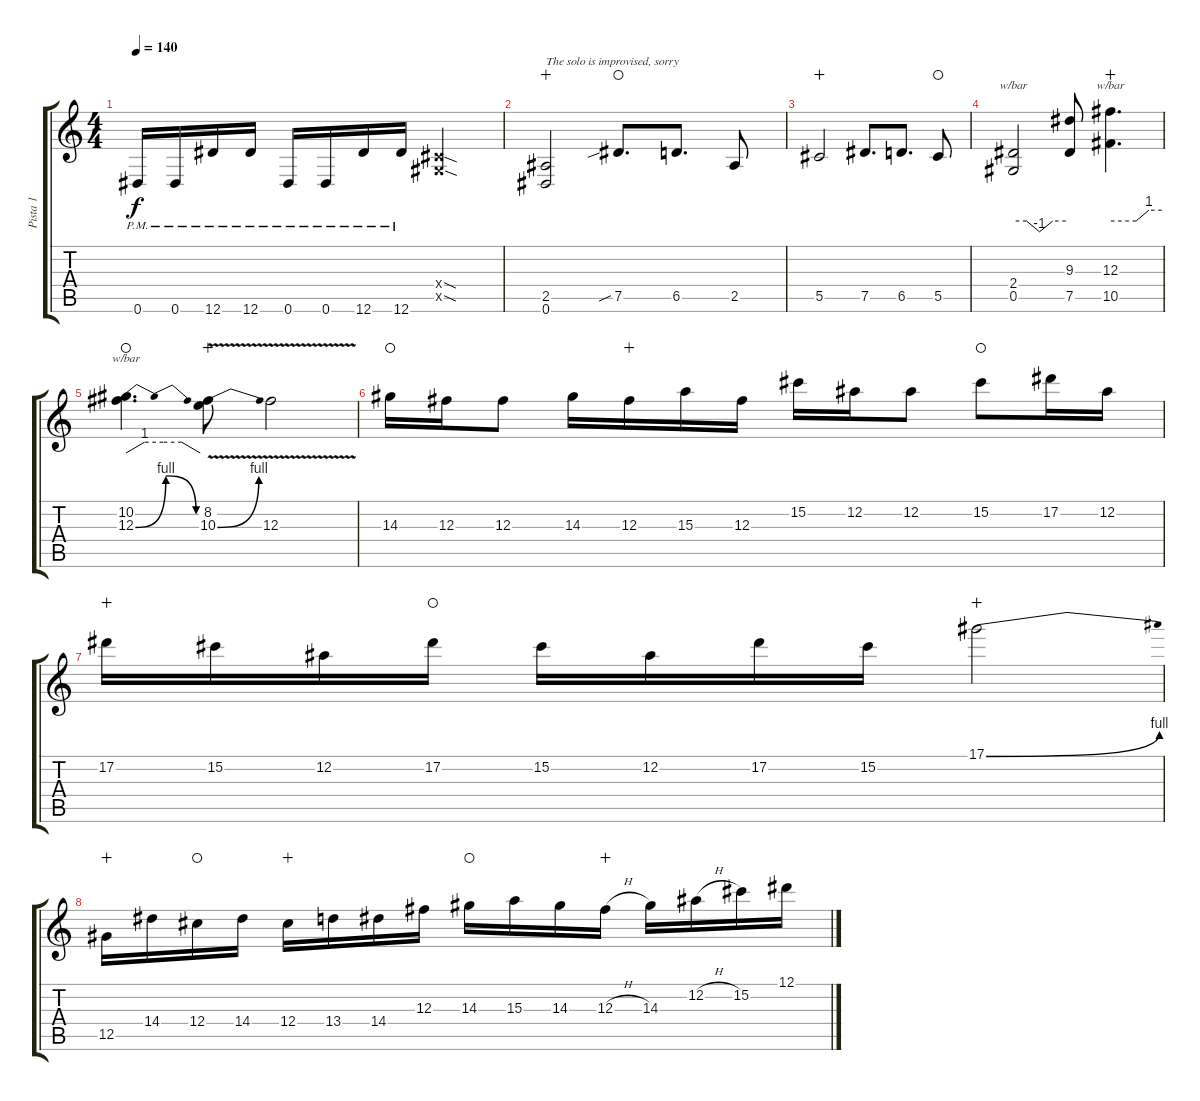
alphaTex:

\track ("Pista 1" "Pista 1") {instrument overdrivenguitar}
\staff {score tabs}
\tuning (Eb4 Bb3 Gb3 Db3 Ab2 Eb2) {hide}
\ts (4 4)
\tempo 140
\clef g2
\ks c
0.6{pm}.16{dy f} 0.6{pm}.16 12.6{pm}.16 12.6{pm}.16 0.6{pm}.16 0.6{pm}.16 12.6{pm}.16 12.6{pm}.16 (0.4{sod x} 0.5{sod x}).2 |
(2.5 0.6).2{txt "The solo is improvised, sorry" instrument overdrivenguitar wahc} 7.5{sib}.8{d waho} 6.5.8{d} 2.5.8 |
5.5.2{wahc} 7.5.8{d} 6.5.8{d} 5.5.8{waho} |
(2.4 0.5).2{tbe (custom default 0 0 15 0 30 -4 45 0 60 0)} (9.3 7.5).8 (12.3 10.5).4{d tbe (custom default 0 0 30 0 45 4 60 4) wahc} |
(10.2 12.3{be (bendrelease 0 0 15 4 44 4 60 0)}).4{d tbe (custom default 0 0 15 4 30 4 45 4 60 0) waho} (8.2 10.3{be (bend 0 0 60 4) v}).8{wahc} 12.3{v}.2 |
14.3.16{waho} 12.3.16 12.3.8 14.3.16 12.3.16{wahc} 15.3.16 12.3.16 15.2.16 12.2.16 12.2.8 15.2.8{waho} 17.2.16 12.2.16 |
17.2.16{wahc} 15.2.16 12.2.16 17.2.16{waho} 15.2.16 12.2.16 17.2.16 15.2.16 17.1{be (bend 0 0 60 4)}.2{wahc} |
12.5.16{wahc} 14.4.16 12.4.16{waho} 14.4.16 12.4.16{wahc} 13.4.16 14.4.16 12.3.16 14.3.16{waho} 15.3.16 14.3.16 12.3{h}.16{wahc} 14.3.16 12.2{h}.16 15.2.16 12.1.16
